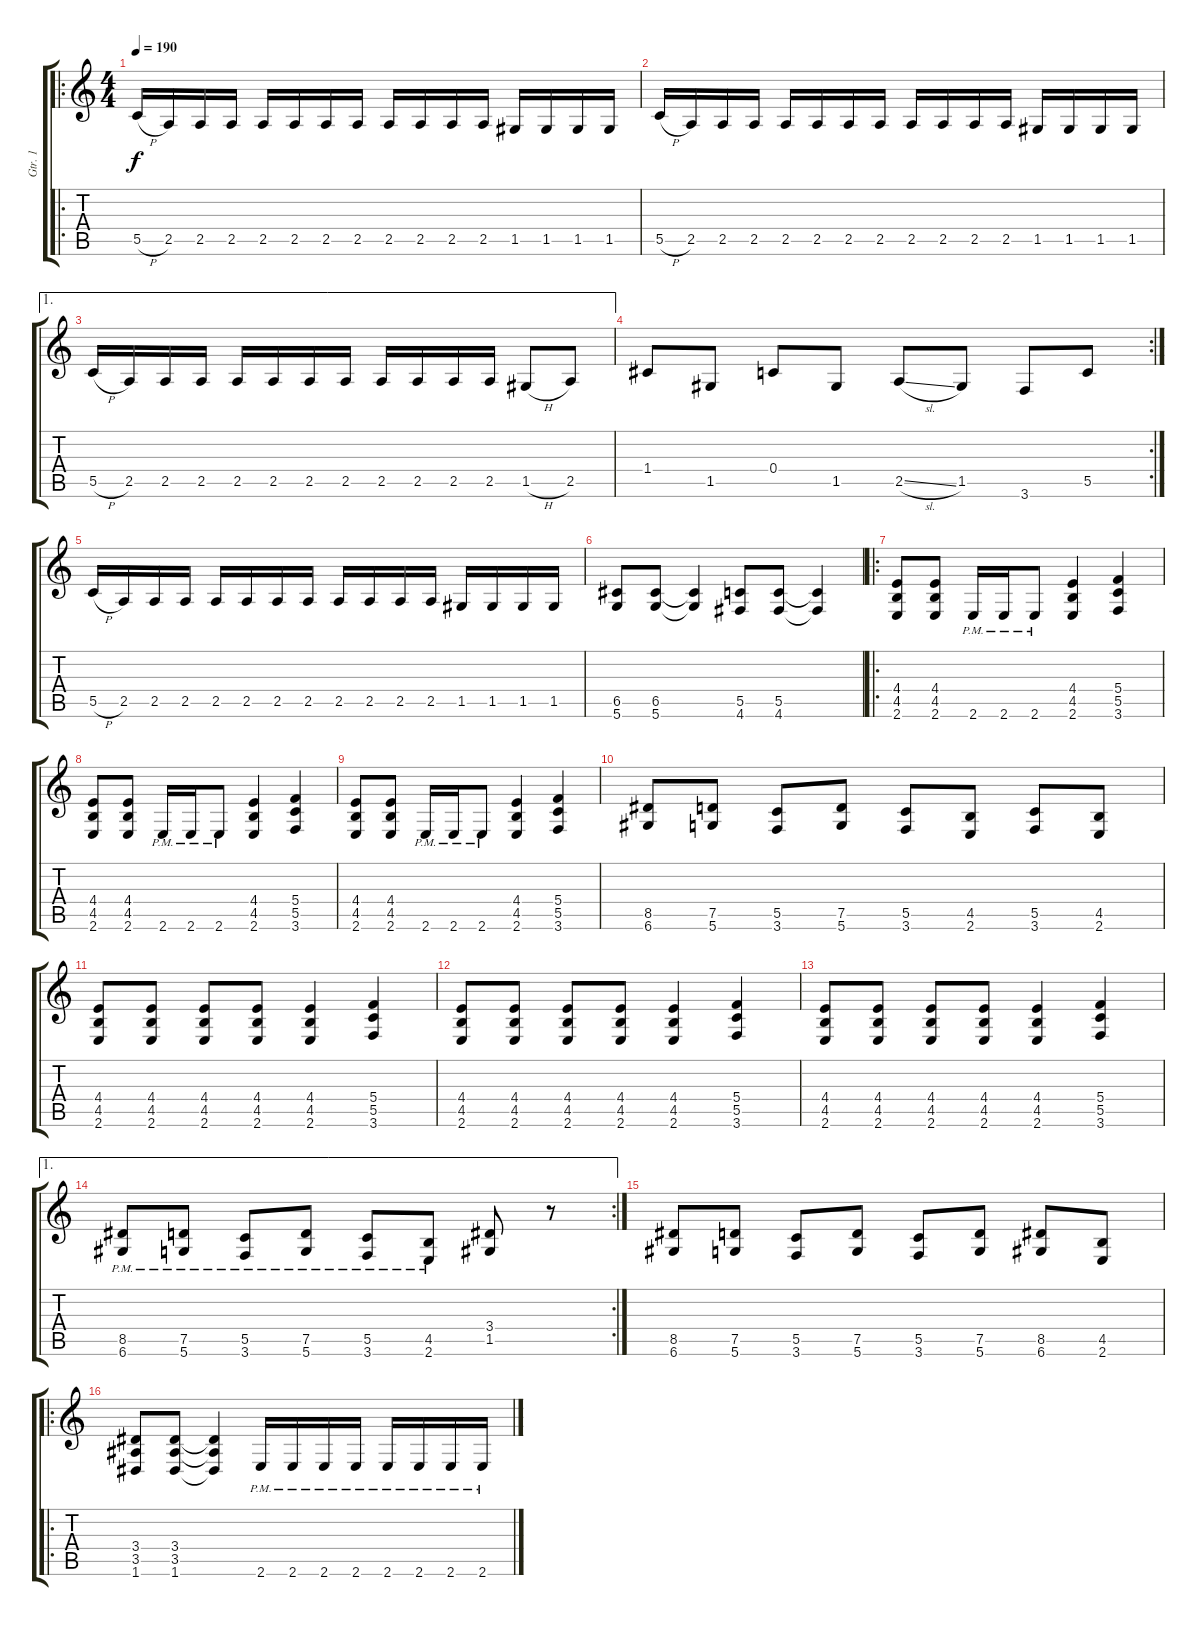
\track ("Gtr. 1" "Gtr. 1") {instrument distortionguitar}
\staff {score tabs}
\tuning (D4 A3 F3 C3 G2 D2) {hide}
\ro
\ts (4 4)
\tempo 190
\clef g2
\ks c
5.5{h}.16{dy f} 2.5.16 2.5.16 2.5.16 2.5.16 2.5.16 2.5.16 2.5.16 2.5.16 2.5.16 2.5.16 2.5.16 1.5.16 1.5.16 1.5.16 1.5.16 |
5.5{h}.16 2.5.16 2.5.16 2.5.16 2.5.16 2.5.16 2.5.16 2.5.16 2.5.16 2.5.16 2.5.16 2.5.16 1.5.16 1.5.16 1.5.16 1.5.16 |
\ae 1
5.5{h}.16 2.5.16 2.5.16 2.5.16 2.5.16 2.5.16 2.5.16 2.5.16 2.5.16 2.5.16 2.5.16 2.5.16 1.5{h}.8 2.5.8 |
\rc 2
1.4.8 1.5.8 0.4.8 1.5.8 2.5{sl}.8 1.5.8 3.6.8 5.5.8 |
5.5{h}.16 2.5.16 2.5.16 2.5.16 2.5.16 2.5.16 2.5.16 2.5.16 2.5.16 2.5.16 2.5.16 2.5.16 1.5.16 1.5.16 1.5.16 1.5.16 |
(6.5 5.6).8 (6.5 5.6).8 (6.5{t} 5.6{t}).4 (5.5 4.6).8 (5.5 4.6).8 (5.5{t} 4.6{t}).4 |
\ro
(4.4 4.5 2.6).8 (4.4 4.5 2.6).8 2.6{pm}.16 2.6{pm}.16 2.6{pm}.8 (4.4 4.5 2.6).4 (5.4 5.5 3.6).4 |
(4.4 4.5 2.6).8 (4.4 4.5 2.6).8 2.6{pm}.16 2.6{pm}.16 2.6{pm}.8 (4.4 4.5 2.6).4 (5.4 5.5 3.6).4 |
(4.4 4.5 2.6).8 (4.4 4.5 2.6).8 2.6{pm}.16 2.6{pm}.16 2.6{pm}.8 (4.4 4.5 2.6).4 (5.4 5.5 3.6).4 |
(8.5 6.6).8 (7.5 5.6).8 (5.5 3.6).8 (7.5 5.6).8 (5.5 3.6).8 (4.5 2.6).8 (5.5 3.6).8 (4.5 2.6).8 |
(4.4 4.5 2.6).8 (4.4 4.5 2.6).8 (4.4 4.5 2.6).8 (4.4 4.5 2.6).8 (4.4 4.5 2.6).4 (5.4 5.5 3.6).4 |
(4.4 4.5 2.6).8 (4.4 4.5 2.6).8 (4.4 4.5 2.6).8 (4.4 4.5 2.6).8 (4.4 4.5 2.6).4 (5.4 5.5 3.6).4 |
(4.4 4.5 2.6).8 (4.4 4.5 2.6).8 (4.4 4.5 2.6).8 (4.4 4.5 2.6).8 (4.4 4.5 2.6).4 (5.4 5.5 3.6).4 |
\ae 1
\rc 2
(8.5{pm} 6.6{pm}).8 (7.5{pm} 5.6{pm}).8 (5.5{pm} 3.6{pm}).8 (7.5{pm} 5.6{pm}).8 (5.5{pm} 3.6{pm}).8 (4.5{pm} 2.6{pm}).8 (3.4 1.5).8 r.8 |
(8.5 6.6).8 (7.5 5.6).8 (5.5 3.6).8 (7.5 5.6).8 (5.5 3.6).8 (7.5 5.6).8 (8.5 6.6).8 (4.5 2.6).8 |
\ro
(3.4 3.5 1.6).8 (3.4 3.5 1.6).8 (3.4{t} 3.5{t} 1.6{t}).4 2.6{pm}.16 2.6{pm}.16 2.6{pm}.16 2.6{pm}.16 2.6{pm}.16 2.6{pm}.16 2.6{pm}.16 2.6{pm}.16
